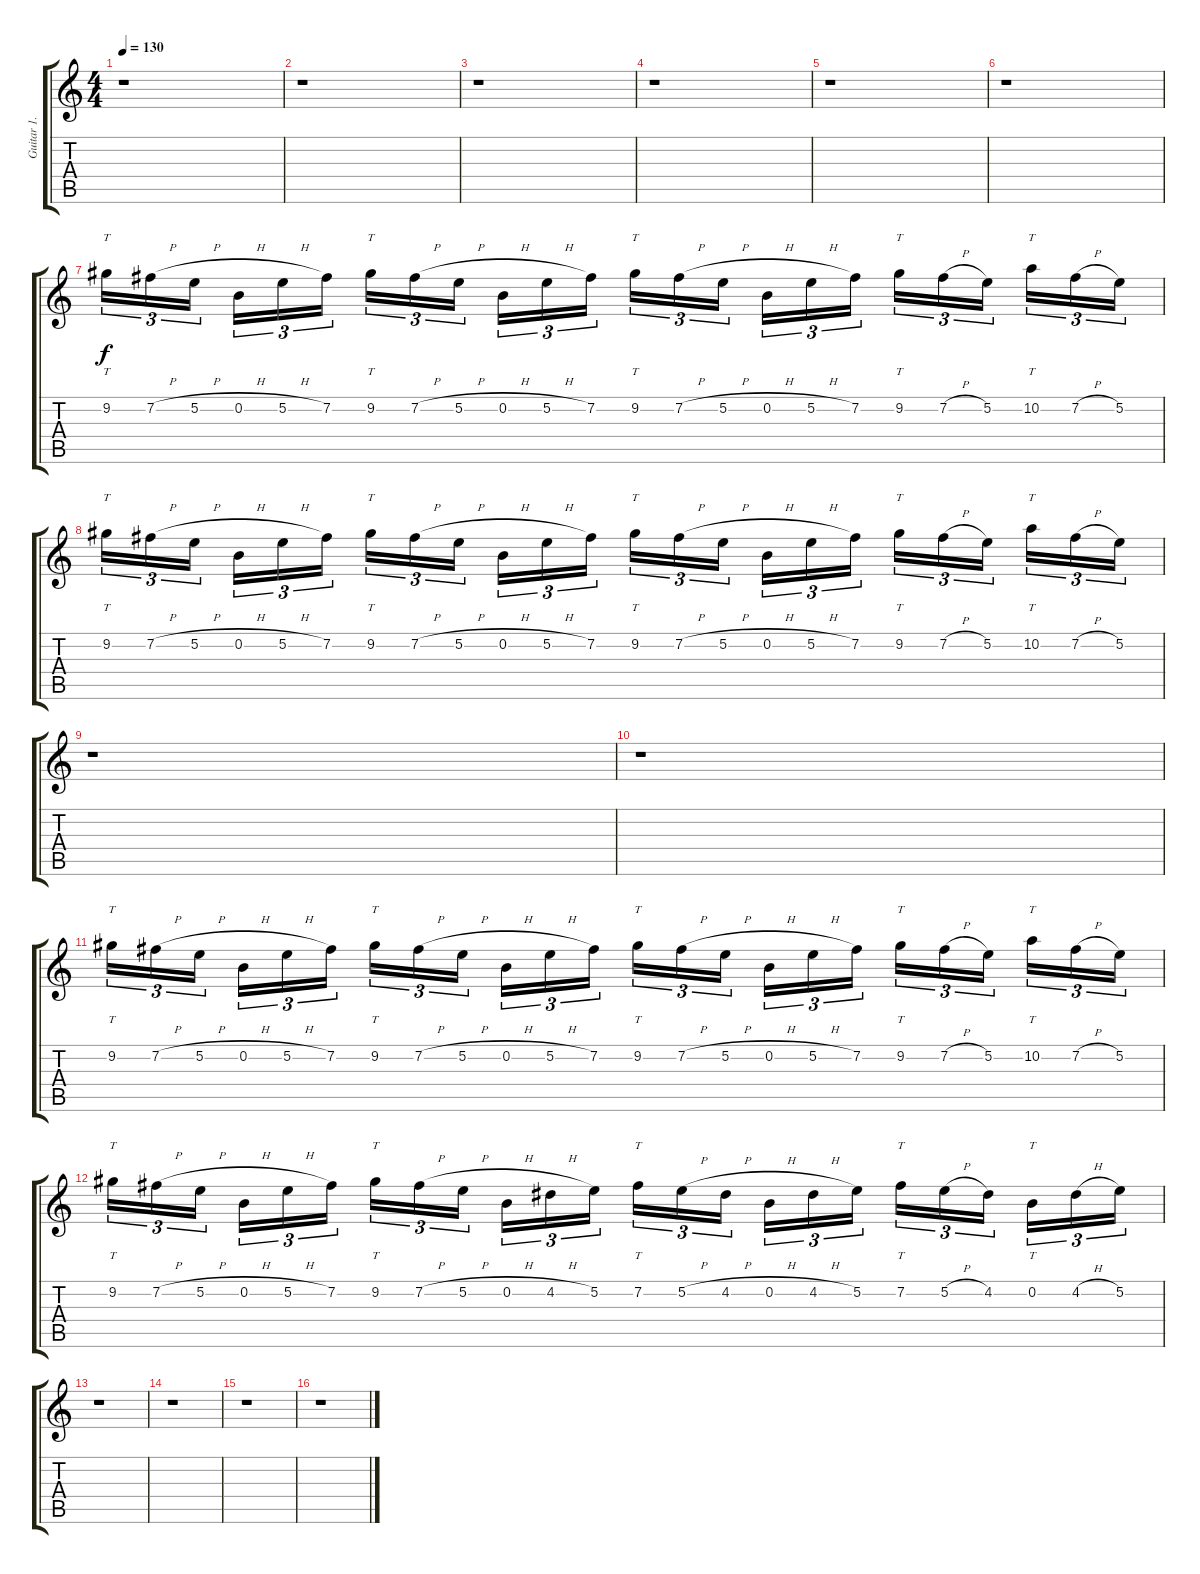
\track ("Guitar 1." "Guitar 1.") {instrument overdrivenguitar}
\staff {score tabs}
\tuning (E4 B3 G3 D3 A2 E2) {hide}
\ts (4 4)
\tempo 130
\clef g2
\ks c
r.1{dy f} |
r.1 |
r.1 |
r.1 |
r.1 |
r.1 |
9.2.16{tt tu (3 2)} 7.2{h}.16{tu (3 2)} 5.2{h}.16{tu (3 2)} 0.2{h}.16{tu (3 2)} 5.2{h}.16{tu (3 2)} 7.2.16{tu (3 2)} 9.2.16{tt tu (3 2)} 7.2{h}.16{tu (3 2)} 5.2{h}.16{tu (3 2)} 0.2{h}.16{tu (3 2)} 5.2{h}.16{tu (3 2)} 7.2.16{tu (3 2)} 9.2.16{tt tu (3 2)} 7.2{h}.16{tu (3 2)} 5.2{h}.16{tu (3 2)} 0.2{h}.16{tu (3 2)} 5.2{h}.16{tu (3 2)} 7.2.16{tu (3 2)} 9.2.16{tt tu (3 2)} 7.2{h}.16{tu (3 2)} 5.2.16{tu (3 2)} 10.2.16{tt tu (3 2)} 7.2{h}.16{tu (3 2)} 5.2.16{tu (3 2)} |
9.2.16{tt tu (3 2)} 7.2{h}.16{tu (3 2)} 5.2{h}.16{tu (3 2)} 0.2{h}.16{tu (3 2)} 5.2{h}.16{tu (3 2)} 7.2.16{tu (3 2)} 9.2.16{tt tu (3 2)} 7.2{h}.16{tu (3 2)} 5.2{h}.16{tu (3 2)} 0.2{h}.16{tu (3 2)} 5.2{h}.16{tu (3 2)} 7.2.16{tu (3 2)} 9.2.16{tt tu (3 2)} 7.2{h}.16{tu (3 2)} 5.2{h}.16{tu (3 2)} 0.2{h}.16{tu (3 2)} 5.2{h}.16{tu (3 2)} 7.2.16{tu (3 2)} 9.2.16{tt tu (3 2)} 7.2{h}.16{tu (3 2)} 5.2.16{tu (3 2)} 10.2.16{tt tu (3 2)} 7.2{h}.16{tu (3 2)} 5.2.16{tu (3 2)} |
r.1 |
r.1 |
9.2.16{tt tu (3 2)} 7.2{h}.16{tu (3 2)} 5.2{h}.16{tu (3 2)} 0.2{h}.16{tu (3 2)} 5.2{h}.16{tu (3 2)} 7.2.16{tu (3 2)} 9.2.16{tt tu (3 2)} 7.2{h}.16{tu (3 2)} 5.2{h}.16{tu (3 2)} 0.2{h}.16{tu (3 2)} 5.2{h}.16{tu (3 2)} 7.2.16{tu (3 2)} 9.2.16{tt tu (3 2)} 7.2{h}.16{tu (3 2)} 5.2{h}.16{tu (3 2)} 0.2{h}.16{tu (3 2)} 5.2{h}.16{tu (3 2)} 7.2.16{tu (3 2)} 9.2.16{tt tu (3 2)} 7.2{h}.16{tu (3 2)} 5.2.16{tu (3 2)} 10.2.16{tt tu (3 2)} 7.2{h}.16{tu (3 2)} 5.2.16{tu (3 2)} |
9.2.16{tt tu (3 2)} 7.2{h}.16{tu (3 2)} 5.2{h}.16{tu (3 2)} 0.2{h}.16{tu (3 2)} 5.2{h}.16{tu (3 2)} 7.2.16{tu (3 2)} 9.2.16{tt tu (3 2)} 7.2{h}.16{tu (3 2)} 5.2{h}.16{tu (3 2)} 0.2{h}.16{tu (3 2)} 4.2{h}.16{tu (3 2)} 5.2.16{tu (3 2)} 7.2.16{tt tu (3 2)} 5.2{h}.16{tu (3 2)} 4.2{h}.16{tu (3 2)} 0.2{h}.16{tu (3 2)} 4.2{h}.16{tu (3 2)} 5.2.16{tu (3 2)} 7.2.16{tt tu (3 2)} 5.2{h}.16{tu (3 2)} 4.2.16{tu (3 2)} 0.2.16{tt tu (3 2)} 4.2{h}.16{tu (3 2)} 5.2.16{tu (3 2)} |
r.1 |
r.1 |
r.1 |
r.1
